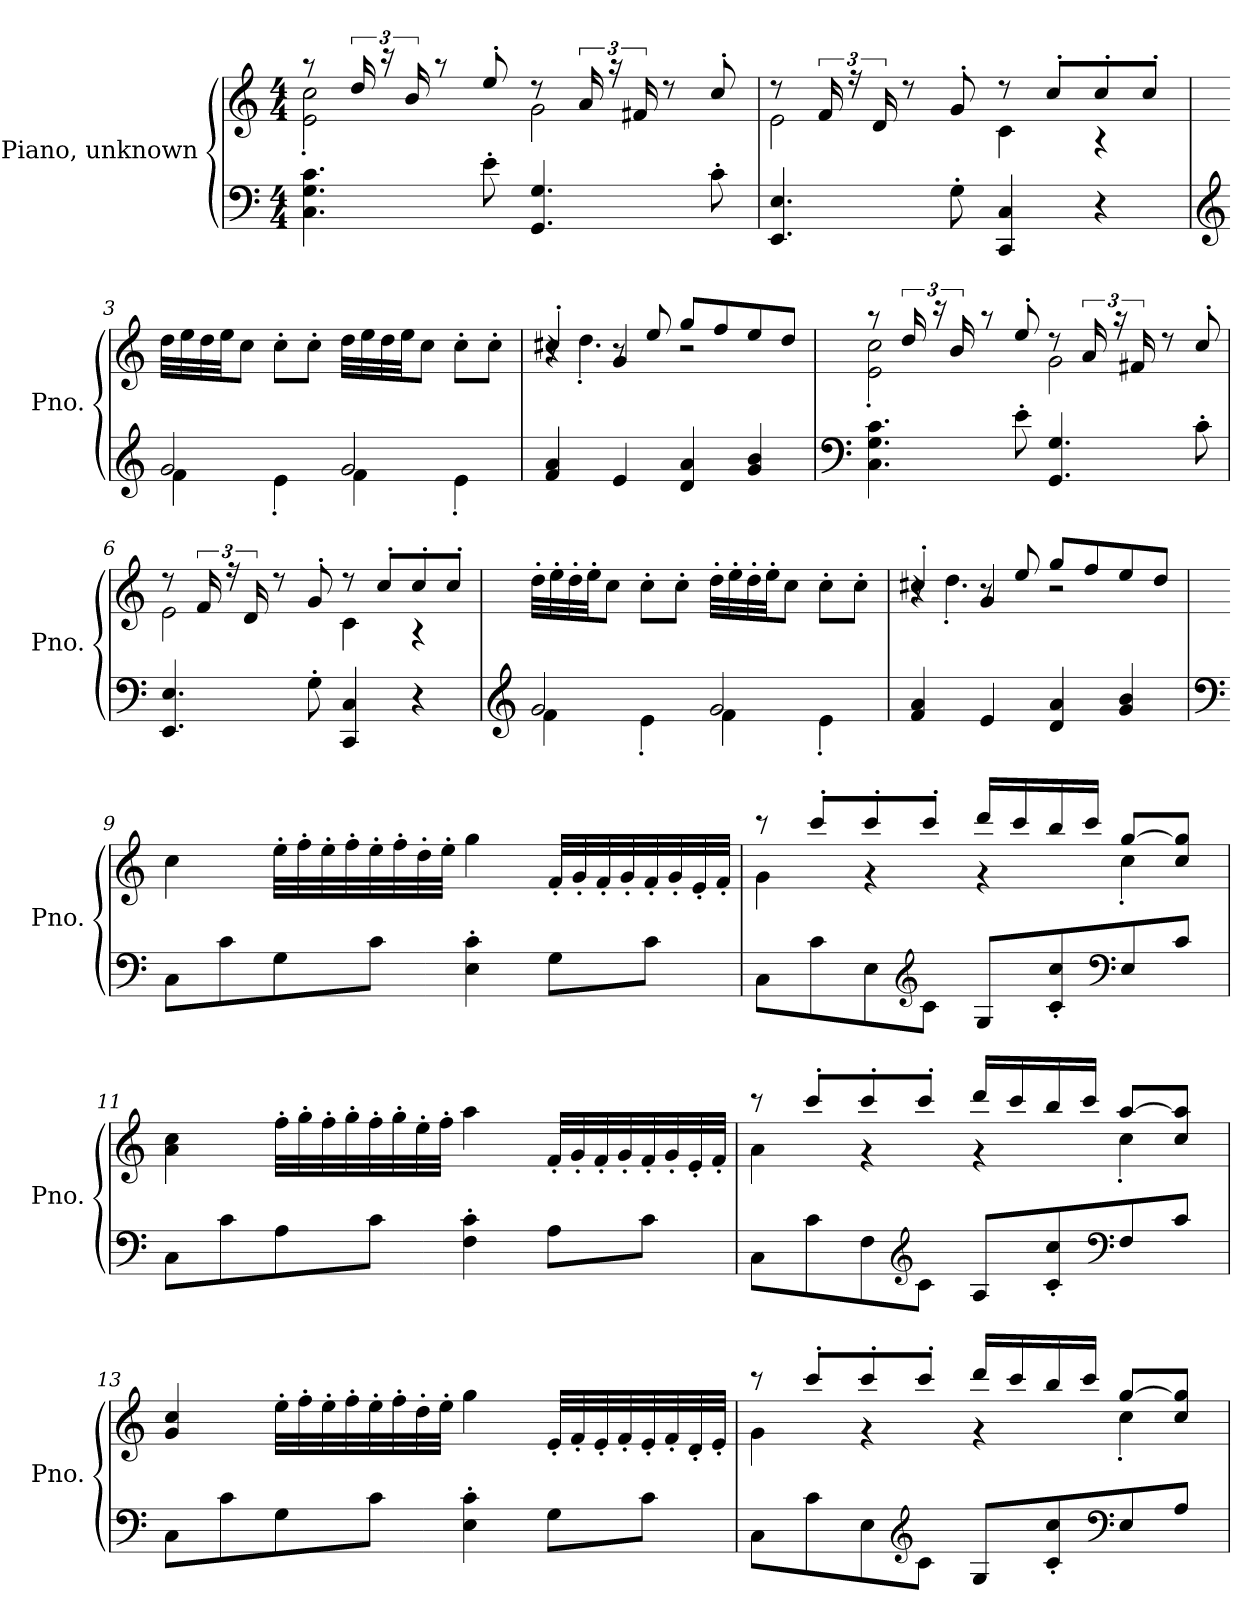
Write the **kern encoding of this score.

**kern	**kern
*part1	*part1
*staff2	*staff1
*I"Piano, unknown	*
*I'Pno.	*
*clefF4	*clefG2
*k[]	*k[]
*M4/4	*M4/4
*MM120	*MM120
=1	=1
*	*^
4.C\ 4.G\ 4.c\	8r	2e\' 2cc\'
.	24dd/	.
.	24r	.
.	24b/	.
.	8r	.
8e'\	8ee'/	.
4.GG/ 4.G/	8r	2g\
.	24a/	.
.	24r	.
.	24f#X/	.
.	8r	.
8c'\	8cc'/	.
=2	=2	=2
4.EE/ 4.E/	8r	2e\
.	24f/	.
.	24r	.
.	24d/	.
.	8r	.
8G'\	8g'/	.
4CC/ 4C/	8r	4c\
.	8cc'/L	.
4r	8cc'/	4r
.	8cc'/J	.
*	*v	*v
=3	=3
*clefG2	*
*^	*
2g/	4f\	32dd\LLL
.	.	32ee\
.	.	32dd\
.	.	32ee\JJ
.	.	8cc\J
.	4e'\	8cc'\L
.	.	8cc'\J
2g/	4f\	32dd\LLL
.	.	32ee\
.	.	32dd\
.	.	32ee\JJ
.	.	8cc\J
.	4e'\	8cc'\L
.	.	8cc'\J
*v	*v	*
!!LO:LB:g=z
=4	=4
*	*^
*	*	*^
4f/ 4a/	4cc#X'/	8r	4r
.	.	4.dd'\	.
4e/	8r	.	4g/
.	8ee/	.	.
4d/ 4a/	8gg/L	2r	2r
.	8ff/	.	.
4g/ 4b/	8ee/	.	.
.	8dd/J	.	.
*	*v	*v	*v
=5	=5
*clefF4	*
*	*^
4.C\ 4.G\ 4.c\	8r	2e\' 2cc\'
.	24dd/	.
.	24r	.
.	24b/	.
.	8r	.
8e'\	8ee'/	.
4.GG/ 4.G/	8r	2g\
.	24a/	.
.	24r	.
.	24f#X/	.
.	8r	.
8c'\	8cc'/	.
=6	=6	=6
4.EE/ 4.E/	8r	2e\
.	24f/	.
.	24r	.
.	24d/	.
.	8r	.
8G'\	8g'/	.
4CC/ 4C/	8r	4c\
.	8cc'/L	.
4r	8cc'/	4r
.	8cc'/J	.
*	*v	*v
!!LO:LB:g=z
=7	=7
*clefG2	*
*^	*
2g/	4f\	32dd'\LLL
.	.	32ee'\
.	.	32dd'\
.	.	32ee'\JJ
.	.	8cc\J
.	4e'\	8cc'\L
.	.	8cc'\J
2g/	4f\	32dd'\LLL
.	.	32ee'\
.	.	32dd'\
.	.	32ee'\JJ
.	.	8cc\J
.	4e'\	8cc'\L
.	.	8cc'\J
*v	*v	*
=8	=8
*	*^
*	*	*^
4f/ 4a/	4cc#X'/	8r	4r
.	.	4.dd'\	.
4e/	8r	.	4g/
.	8ee/	.	.
4d/ 4a/	8gg/L	2r	2r
.	8ff/	.	.
4g/ 4b/	8ee/	.	.
.	8dd/J	.	.
*	*v	*v	*v
=9	=9
*clefF4	*
8C\L	4cc\
8c\	.
8G\	32ee'\LLL
.	32ff'\
.	32ee'\
.	32ff'\
8c\J	32ee'\
.	32ff'\
.	32dd'\
.	32ee'\JJJ
4E\' 4c\'	4gg\
8G\L	32f'/LLL
.	32g'/
.	32f'/
.	32g'/
8c\J	32f'/
.	32g'/
.	32e'/
.	32f'/JJJ
!!LO:LB:g=z
=10	=10
*	*^
8C\L	8r	4g\
8c\	8ccc'/L	.
8E\	8ccc'/	4r
*clefG2	*	*
8c\J	8ccc'/J	.
8G/L	16ddd/LL	4r
.	16ccc/	.
8c/' 8cc/'	16bb/	.
.	16ccc/JJ	.
*clefF4	*	*
8E/	[8gg/L	4cc'\
8c/J	8cc/ 8gg/]J	.
*	*v	*v
=11	=11
8C\L	4a\ 4cc\
8c\	.
8A\	32ff'\LLL
.	32gg'\
.	32ff'\
.	32gg'\
8c\J	32ff'\
.	32gg'\
.	32ee'\
.	32ff'\JJJ
4F\' 4c\'	4aa\
8A\L	32f'/LLL
.	32g'/
.	32f'/
.	32g'/
8c\J	32f'/
.	32g'/
.	32e'/
.	32f'/JJJ
!!LO:LB:g=z
=12	=12
*	*^
8C\L	8r	4a\
8c\	8ccc'/L	.
8F\	8ccc'/	4r
*clefG2	*	*
8c\J	8ccc'/J	.
8A/L	16ddd/LL	4r
.	16ccc/	.
8c/' 8cc/'	16bb/	.
.	16ccc/JJ	.
*clefF4	*	*
8F/	[8aa/L	4cc'\
8c/J	8cc/ 8aa/]J	.
*	*v	*v
=13	=13
8C\L	4g/ 4cc/
8c\	.
8G\	32ee'\LLL
.	32ff'\
.	32ee'\
.	32ff'\
8c\J	32ee'\
.	32ff'\
.	32dd'\
.	32ee'\JJJ
4E\' 4c\'	4gg\
8G\L	32e'/LLL
.	32f'/
.	32e'/
.	32f'/
8c\J	32e'/
.	32f'/
.	32d'/
.	32e'/JJJ
!!LO:LB:g=z
=14	=14
*	*^
8C\L	8r	4g\
8c\	8ccc'/L	.
8E\	8ccc'/	4r
*clefG2	*	*
8c\J	8ccc'/J	.
8G/L	16ddd/LL	4r
.	16ccc/	.
8c/' 8cc/'	16bb/	.
.	16ccc/JJ	.
*clefF4	*	*
8E/	[8gg/L	4cc'\
8A/J	8cc/ 8gg/]J	.
*	*v	*v
=	=
*-	*-
